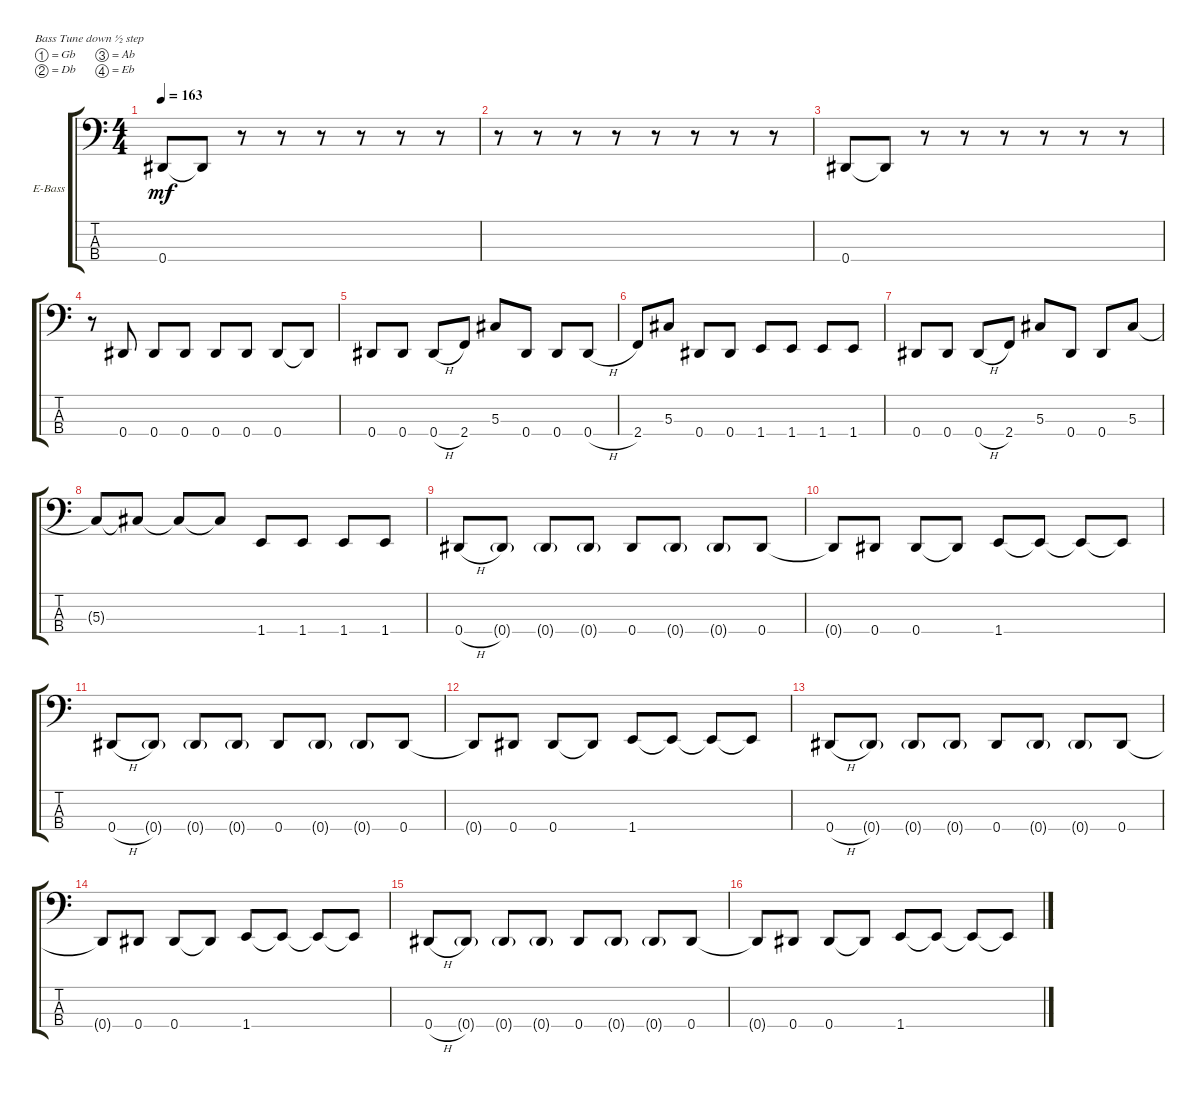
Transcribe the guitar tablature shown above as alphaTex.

\bracketExtendMode groupsimilarinstruments
\firstSystemTrackNameOrientation horizontal
\otherSystemsTrackNameOrientation horizontal
\track ("Electric Bass" "E-Bass") {instrument electricbassfinger}
\staff {score tabs}
\tuning (Gb2 Db2 Ab1 Eb1)
\ts (4 4)
\tempo 163
\clef f4
\ks c
0.4.8{dy mf} 0.4{t}.8 r.8 r.8 r.8 r.8 r.8 r.8 |
r.8 r.8 r.8 r.8 r.8 r.8 r.8 r.8 |
0.4.8 0.4{t}.8 r.8 r.8 r.8 r.8 r.8 r.8 |
r.8 0.4.8 0.4.8 0.4.8 0.4.8 0.4.8 0.4.8 0.4{t}.8 |
0.4.8 0.4.8 0.4{h}.8 2.4.8 5.3.8 0.4.8 0.4.8 0.4{h}.8 |
2.4.8 5.3.8 0.4.8 0.4.8 1.4.8 1.4.8 1.4.8 1.4.8 |
0.4.8 0.4.8 0.4{h}.8 2.4.8 5.3.8 0.4.8 0.4.8 5.3.8 |
5.3{t}.8 5.3{t}.8 5.3{t}.8 5.3{t}.8 1.4.8 1.4.8 1.4.8 1.4.8 |
0.4{h}.8 0.4{g}.8 0.4{g}.8 0.4{g}.8 0.4.8 0.4{g}.8 0.4{g}.8 0.4.8 |
0.4{t}.8 0.4.8 0.4.8 0.4{t}.8 1.4.8 1.4{t}.8 1.4{t}.8 1.4{t}.8 |
0.4{h}.8 0.4{g}.8 0.4{g}.8 0.4{g}.8 0.4.8 0.4{g}.8 0.4{g}.8 0.4.8 |
0.4{t}.8 0.4.8 0.4.8 0.4{t}.8 1.4.8 1.4{t}.8 1.4{t}.8 1.4{t}.8 |
0.4{h}.8 0.4{g}.8 0.4{g}.8 0.4{g}.8 0.4.8 0.4{g}.8 0.4{g}.8 0.4.8 |
0.4{t}.8 0.4.8 0.4.8 0.4{t}.8 1.4.8 1.4{t}.8 1.4{t}.8 1.4{t}.8 |
0.4{h}.8 0.4{g}.8 0.4{g}.8 0.4{g}.8 0.4.8 0.4{g}.8 0.4{g}.8 0.4.8 |
0.4{t}.8 0.4.8 0.4.8 0.4{t}.8 1.4.8 1.4{t}.8 1.4{t}.8 1.4{t}.8
